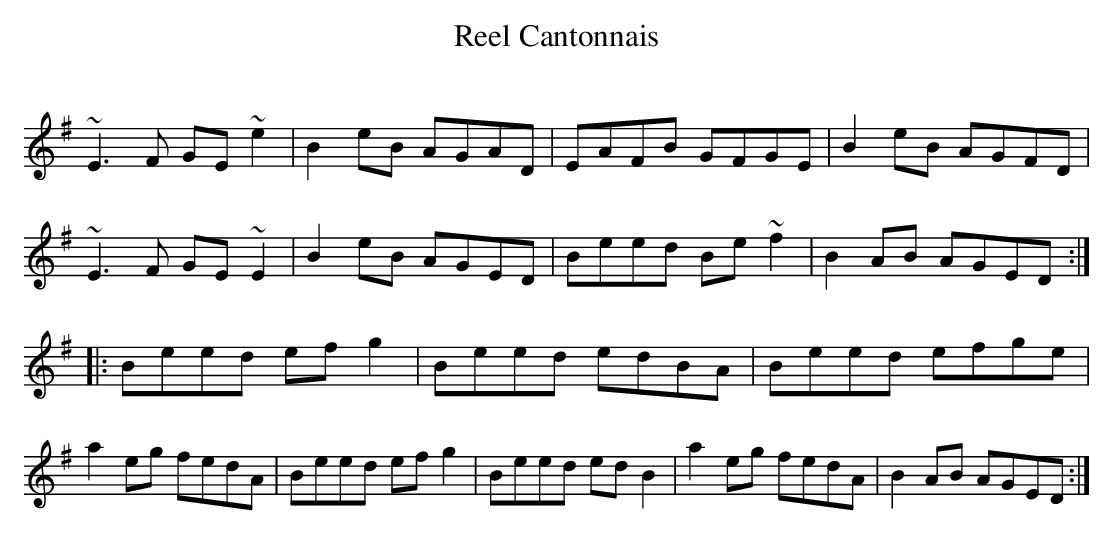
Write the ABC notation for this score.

X:1
T:Reel Cantonnais
C:
L:1/8
K:Em
~E3 F GE~e2 |B2 eB AGAD |EAFB GFGE |B2 eB AGFD |~E3 F GE~E2 |B2 eB AGED |Beed Be~f2 |B2 AB AGED ::Beed efg2 |Beed edBA |Beed efge |a2 eg fedA |Beed efg2 |Beed edB2 |a2 eg fedA |B2 AB AGED :|
